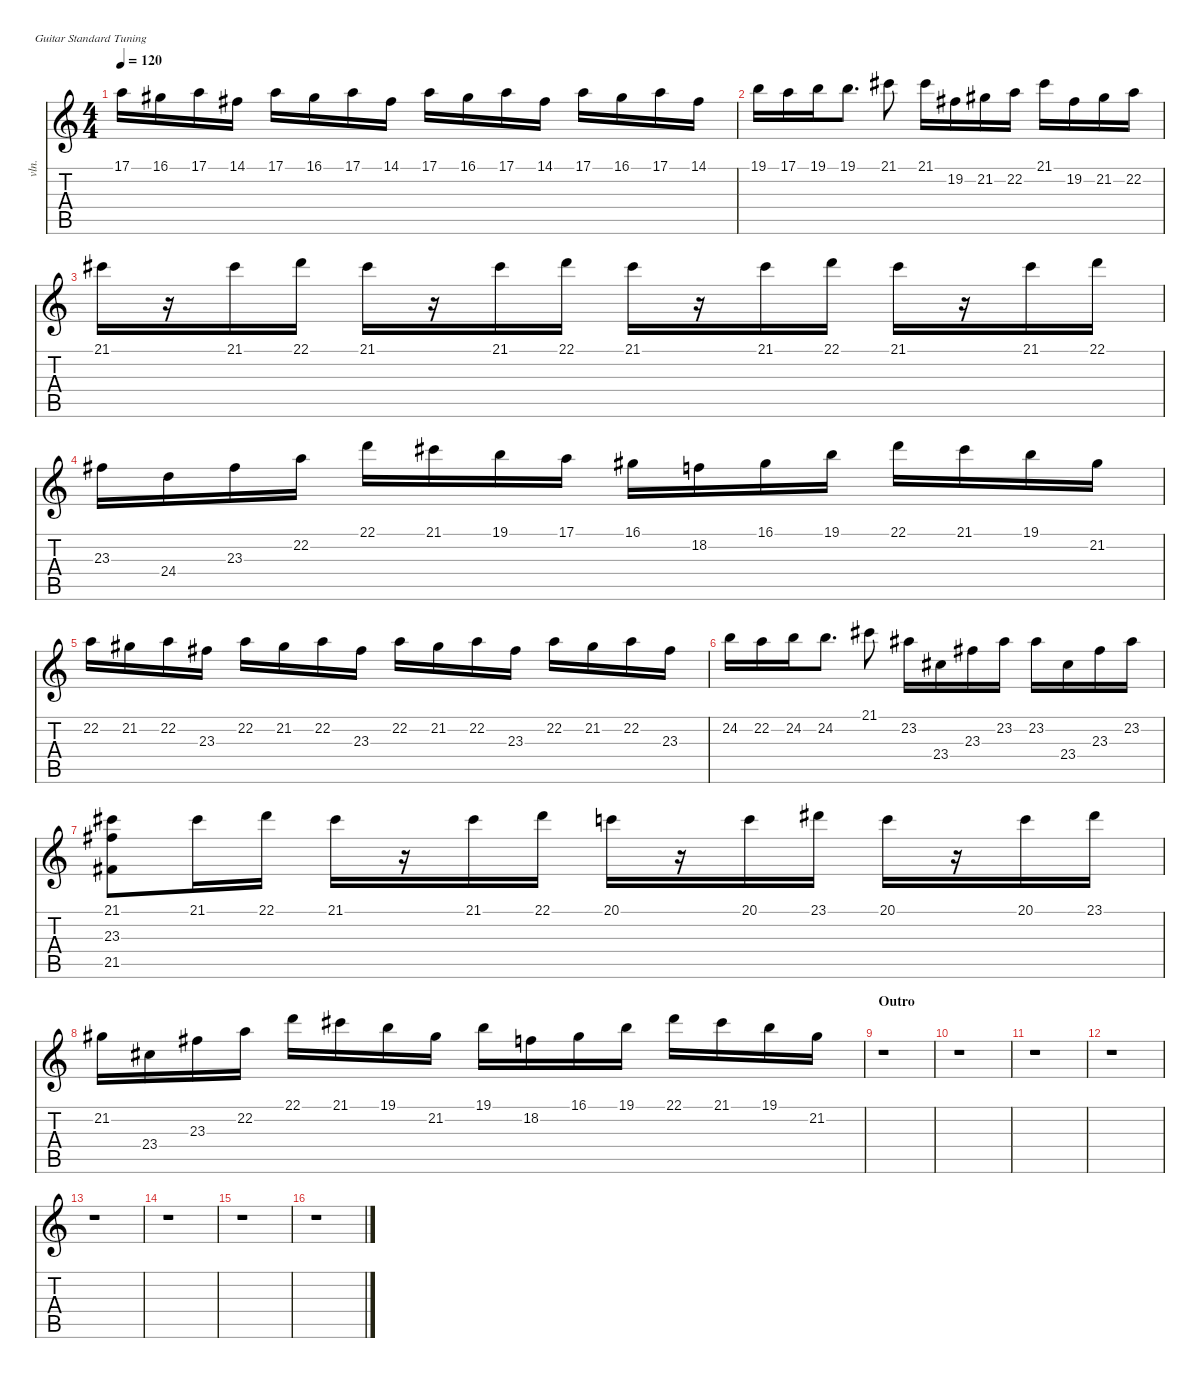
\defaultSystemsLayout 4
\hideDynamics
\bracketExtendMode nobrackets
\track ("Strings 1" "vln.") {instrument stringensemble1}
\staff {score tabs}
\tuning (E4 B3 G3 D3 A2 E2)
\ts (4 4)
\tempo 120
\clef g2
\ks c
17.1.16{dy f} 16.1{acc #}.16 17.1.16 14.1{acc #}.16 17.1.16 16.1{acc #}.16 17.1.16 14.1{acc #}.16 17.1.16 16.1{acc #}.16 17.1.16 14.1{acc #}.16 17.1.16 16.1{acc #}.16 17.1.16 14.1{acc #}.16 |
19.1.16 17.1.16 19.1.16 19.1.8{d} 21.1{acc #}.8 21.1{acc #}.16 19.2{acc #}.16 21.2{acc #}.16 22.2.16 21.1{acc #}.16 19.2{acc #}.16 21.2{acc #}.16 22.2.16 |
21.1{acc #}.16 r.16 21.1{acc #}.16 22.1.16 21.1{acc #}.16 r.16 21.1{acc #}.16 22.1.16 21.1{acc #}.16 r.16 21.1{acc #}.16 22.1.16 21.1{acc #}.16 r.16 21.1{acc #}.16 22.1.16 |
23.3{acc #}.16 24.4.16 23.3{acc #}.16 22.2.16 22.1.16 21.1{acc #}.16 19.1.16 17.1.16 16.1{acc #}.16 18.2.16 16.1{acc #}.16 19.1.16 22.1.16 21.1{acc #}.16 19.1.16 21.2{acc #}.16 |
22.2.16 21.2{acc #}.16 22.2.16 23.3{acc #}.16 22.2.16 21.2{acc #}.16 22.2.16 23.3{acc #}.16 22.2.16 21.2{acc #}.16 22.2.16 23.3{acc #}.16 22.2.16 21.2{acc #}.16 22.2.16 23.3{acc #}.16 |
24.2.16 22.2.16 24.2.16 24.2.8{d} 21.1{acc #}.8 23.2{acc #}.16 23.4{acc #}.16 23.3{acc #}.16 23.2{acc #}.16 23.2{acc #}.16 23.4{acc #}.16 23.3{acc #}.16 23.2{acc #}.16 |
(21.1{acc #} 23.3{acc #} 21.5{acc #}).8 21.1{acc #}.16 22.1.16 21.1{acc #}.16 r.16 21.1{acc #}.16 22.1.16 20.1.16 r.16 20.1.16 23.1{acc #}.16 20.1.16 r.16 20.1.16 23.1{acc #}.16 |
21.2{acc #}.16 23.4{acc #}.16 23.3{acc #}.16 22.2.16 22.1.16 21.1{acc #}.16 19.1.16 21.2{acc #}.16 19.1.16 18.2.16 16.1{acc #}.16 19.1.16 22.1.16 21.1{acc #}.16 19.1.16 21.2{acc #}.16 |
\section ("" "Outro")
r.1 |
r.1 |
r.1 |
r.1 |
r.1 |
r.1 |
r.1 |
r.1
